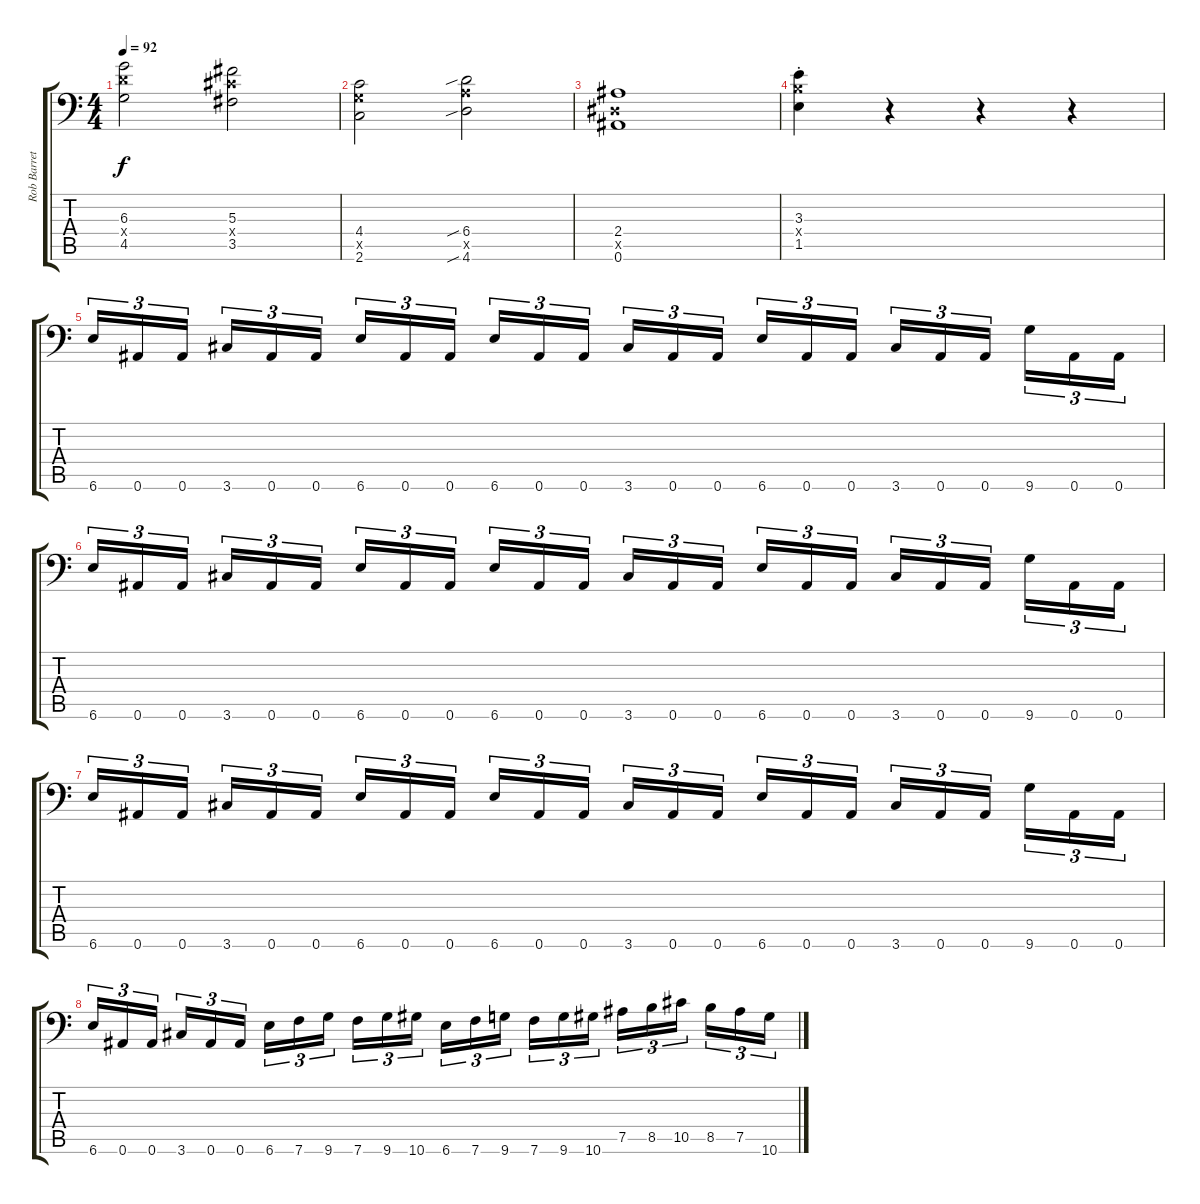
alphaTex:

\track ("Rob Barrett" "Rob Barret") {instrument distortionguitar}
\staff {score tabs}
\tuning (Bb3 F3 Db3 Ab2 Eb2 Bb1) {hide}
\ts (4 4)
\tempo 92
\clef f4
\ks c
(6.3 6.4{x} 4.5).2{dy f} (5.3 5.4{x} 3.5).2 |
(4.4 4.5{x} 2.6).2 (6.4{sib} 6.5{x} 4.6{sib}).2 |
(2.4 0.5{x} 0.6).1 |
(3.3{st} 3.4{x} 1.5{st}).4 r.4 r.4 r.4 |
6.6.16{tu (3 2)} 0.6.16{tu (3 2)} 0.6.16{tu (3 2) beam splitsecondary} 3.6.16{tu (3 2)} 0.6.16{tu (3 2)} 0.6.16{tu (3 2)} 6.6.16{tu (3 2)} 0.6.16{tu (3 2)} 0.6.16{tu (3 2) beam splitsecondary} 6.6.16{tu (3 2)} 0.6.16{tu (3 2)} 0.6.16{tu (3 2)} 3.6.16{tu (3 2)} 0.6.16{tu (3 2)} 0.6.16{tu (3 2) beam splitsecondary} 6.6.16{tu (3 2)} 0.6.16{tu (3 2)} 0.6.16{tu (3 2)} 3.6.16{tu (3 2)} 0.6.16{tu (3 2)} 0.6.16{tu (3 2) beam splitsecondary} 9.6.16{tu (3 2)} 0.6.16{tu (3 2)} 0.6.16{tu (3 2)} |
6.6.16{tu (3 2)} 0.6.16{tu (3 2)} 0.6.16{tu (3 2) beam splitsecondary} 3.6.16{tu (3 2)} 0.6.16{tu (3 2)} 0.6.16{tu (3 2)} 6.6.16{tu (3 2)} 0.6.16{tu (3 2)} 0.6.16{tu (3 2) beam splitsecondary} 6.6.16{tu (3 2)} 0.6.16{tu (3 2)} 0.6.16{tu (3 2)} 3.6.16{tu (3 2)} 0.6.16{tu (3 2)} 0.6.16{tu (3 2) beam splitsecondary} 6.6.16{tu (3 2)} 0.6.16{tu (3 2)} 0.6.16{tu (3 2)} 3.6.16{tu (3 2)} 0.6.16{tu (3 2)} 0.6.16{tu (3 2) beam splitsecondary} 9.6.16{tu (3 2)} 0.6.16{tu (3 2)} 0.6.16{tu (3 2)} |
6.6.16{tu (3 2)} 0.6.16{tu (3 2)} 0.6.16{tu (3 2) beam splitsecondary} 3.6.16{tu (3 2)} 0.6.16{tu (3 2)} 0.6.16{tu (3 2)} 6.6.16{tu (3 2)} 0.6.16{tu (3 2)} 0.6.16{tu (3 2) beam splitsecondary} 6.6.16{tu (3 2)} 0.6.16{tu (3 2)} 0.6.16{tu (3 2)} 3.6.16{tu (3 2)} 0.6.16{tu (3 2)} 0.6.16{tu (3 2) beam splitsecondary} 6.6.16{tu (3 2)} 0.6.16{tu (3 2)} 0.6.16{tu (3 2)} 3.6.16{tu (3 2)} 0.6.16{tu (3 2)} 0.6.16{tu (3 2) beam splitsecondary} 9.6.16{tu (3 2)} 0.6.16{tu (3 2)} 0.6.16{tu (3 2)} |
6.6.16{tu (3 2)} 0.6.16{tu (3 2)} 0.6.16{tu (3 2) beam splitsecondary} 3.6.16{tu (3 2)} 0.6.16{tu (3 2)} 0.6.16{tu (3 2)} 6.6.16{tu (3 2)} 7.6.16{tu (3 2)} 9.6.16{tu (3 2) beam splitsecondary} 7.6.16{tu (3 2)} 9.6.16{tu (3 2)} 10.6.16{tu (3 2)} 6.6.16{tu (3 2)} 7.6.16{tu (3 2)} 9.6.16{tu (3 2) beam splitsecondary} 7.6.16{tu (3 2)} 9.6.16{tu (3 2)} 10.6.16{tu (3 2)} 7.5.16{tu (3 2)} 8.5.16{tu (3 2)} 10.5.16{tu (3 2) beam splitsecondary} 8.5.16{tu (3 2)} 7.5.16{tu (3 2)} 10.6.16{tu (3 2)}
